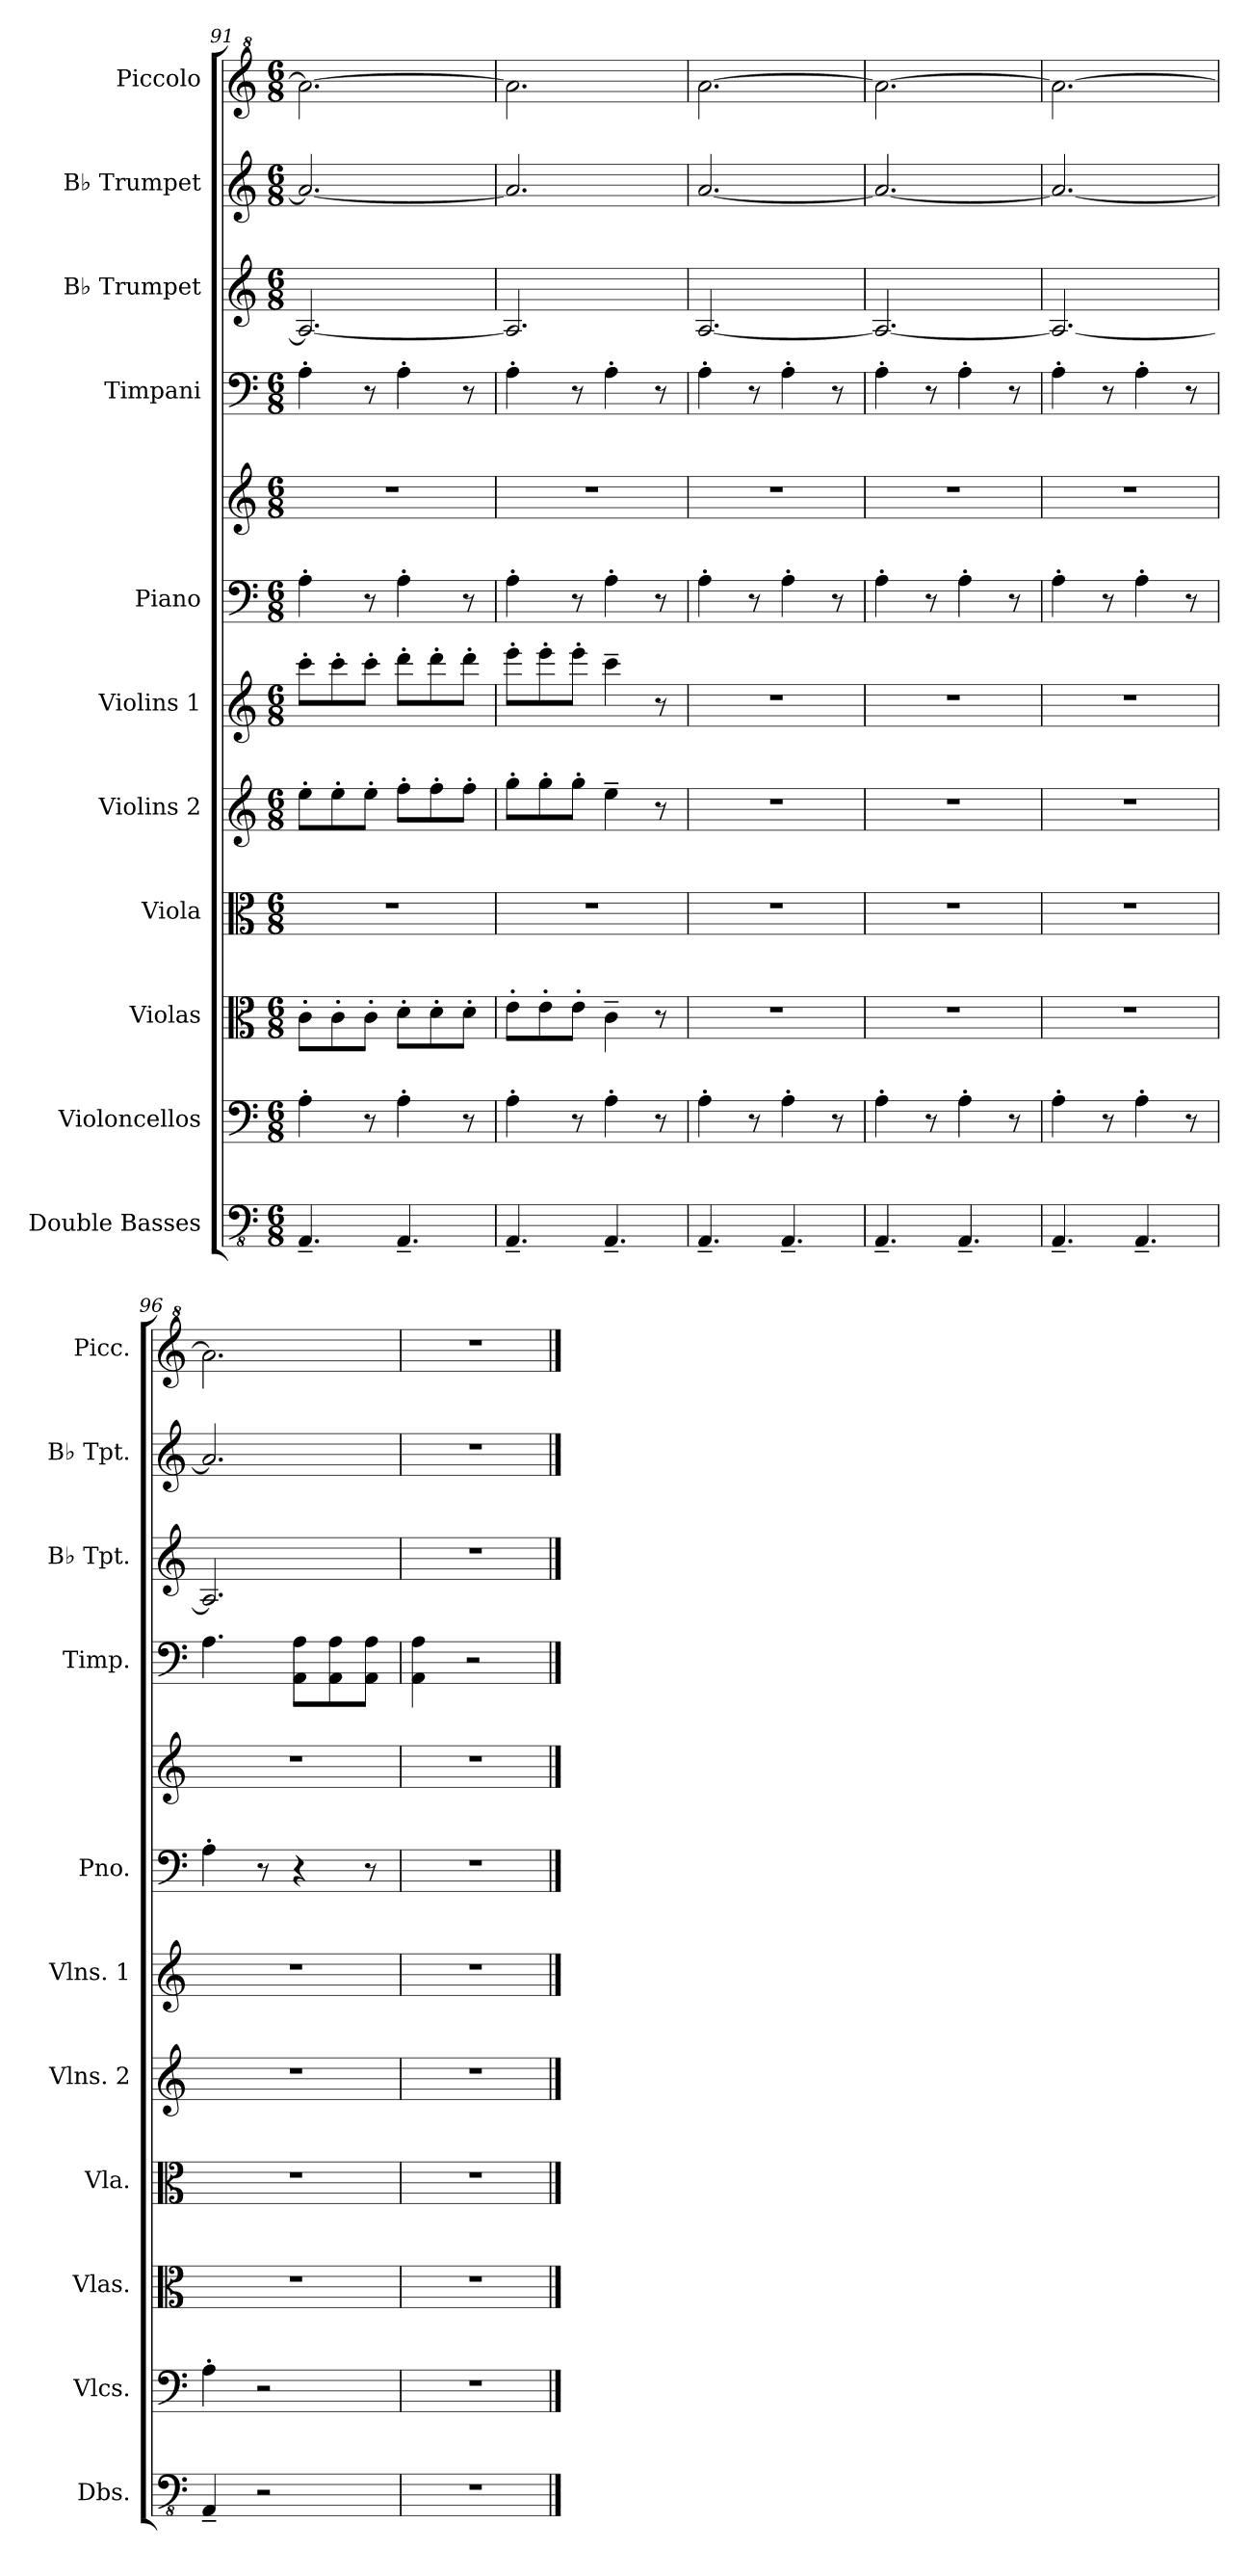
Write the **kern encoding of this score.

**kern	**kern	**kern	**kern	**kern	**kern	**kern	**kern	**kern	**kern	**kern	**kern
*part11	*part10	*part9	*part8	*part7	*part6	*part5	*part5	*part4	*part3	*part2	*part1
*staff12	*staff11	*staff10	*staff9	*staff8	*staff7	*staff6	*staff5	*staff4	*staff3	*staff2	*staff1
*I"Double Basses	*I"Violoncellos	*I"Violas	*I"Viola	*I"Violins 2	*I"Violins 1	*I"Piano	*	*I"Timpani	*I"B♭ Trumpet	*I"B♭ Trumpet	*I"Piccolo
*I'Dbs.	*I'Vlcs.	*I'Vlas.	*I'Vla.	*I'Vlns. 2	*I'Vlns. 1	*I'Pno.	*	*I'Timp.	*I'B♭ Tpt.	*I'B♭ Tpt.	*I'Picc.
*clefFv4	*clefF4	*clefC3	*clefC3	*clefG2	*clefG2	*clefF4	*clefG2	*clefF4	*clefG2	*clefG2	*clefG^2
*	*	*	*	*	*	*	*	*	*ITrd1c2	*ITrd1c2	*ITrd-7c-12
*k[]	*k[]	*k[]	*k[]	*k[]	*k[]	*k[]	*k[]	*k[]	*k[b-e-]	*k[b-e-]	*k[]
*C:	*C:	*C:	*C:	*C:	*C:	*C:	*C:	*C:	*B-:	*B-:	*C:
*M6/8	*M6/8	*M6/8	*M6/8	*M6/8	*M6/8	*M6/8	*M6/8	*M6/8	*M6/8	*M6/8	*M6/8
=91	=91	=91	=91	=91	=91	=91	=91	=91	=91	=91	=91
4.AAA~/	4A'\	8c'\L	2.r	8ee'\L	8ccc'\L	4A'\	2.r	4A'\	2.G/_	2.g/_	2.aaa\_
.	.	8c'\	.	8ee'\	8ccc'\	.	.	.	.	.	.
.	8r	8c'\J	.	8ee'\J	8ccc'\J	8r	.	8r	.	.	.
4.AAA~/	4A'\	8d'\L	.	8ff'\L	8ddd'\L	4A'\	.	4A'\	.	.	.
.	.	8d'\	.	8ff'\	8ddd'\	.	.	.	.	.	.
.	8r	8d'\J	.	8ff'\J	8ddd'\J	8r	.	8r	.	.	.
=92	=92	=92	=92	=92	=92	=92	=92	=92	=92	=92	=92
4.AAA~/	4A'\	8e'\L	2.r	8gg'\L	8eee'\L	4A'\	2.r	4A'\	2.G/]	2.g/]	2.aaa\]
.	.	8e'\	.	8gg'\	8eee'\	.	.	.	.	.	.
.	8r	8e'\J	.	8gg'\J	8eee'\J	8r	.	8r	.	.	.
4.AAA~/	4A'\	4c~\	.	4ee~\	4ccc~\	4A'\	.	4A'\	.	.	.
.	8r	8r	.	8r	8r	8r	.	8r	.	.	.
=93	=93	=93	=93	=93	=93	=93	=93	=93	=93	=93	=93
4.AAA~/	4A'\	2.r	2.r	2.r	2.r	4A'\	2.r	4A'\	[2.G/	[2.g/	[2.aaa\
.	8r	.	.	.	.	8r	.	8r	.	.	.
4.AAA~/	4A'\	.	.	.	.	4A'\	.	4A'\	.	.	.
.	8r	.	.	.	.	8r	.	8r	.	.	.
=94	=94	=94	=94	=94	=94	=94	=94	=94	=94	=94	=94
4.AAA~/	4A'\	2.r	2.r	2.r	2.r	4A'\	2.r	4A'\	2.G/_	2.g/_	2.aaa\_
.	8r	.	.	.	.	8r	.	8r	.	.	.
4.AAA~/	4A'\	.	.	.	.	4A'\	.	4A'\	.	.	.
.	8r	.	.	.	.	8r	.	8r	.	.	.
!!LO:PB:g=z
=95	=95	=95	=95	=95	=95	=95	=95	=95	=95	=95	=95
4.AAA~/	4A'\	2.r	2.r	2.r	2.r	4A'\	2.r	4A'\	2.G/_	2.g/_	2.aaa\_
.	8r	.	.	.	.	8r	.	8r	.	.	.
4.AAA~/	4A'\	.	.	.	.	4A'\	.	4A'\	.	.	.
.	8r	.	.	.	.	8r	.	8r	.	.	.
=96	=96	=96	=96	=96	=96	=96	=96	=96	=96	=96	=96
4AAA~/	4A'\	2.r	2.r	2.r	2.r	4A'\	2.r	4.A\	2.G/]	2.g/]	2.aaa\]
2r	2r	.	.	.	.	8r	.	.	.	.	.
.	.	.	.	.	.	4r	.	8AA\ 8A\L	.	.	.
.	.	.	.	.	.	.	.	8AA\ 8A\	.	.	.
.	.	.	.	.	.	8r	.	8AA\ 8A\J	.	.	.
=97	=97	=97	=97	=97	=97	=97	=97	=97	=97	=97	=97
2.r	2.r	2.r	2.r	2.r	2.r	2.r	2.r	4AA\ 4A\	2.r	2.r	2.r
.	.	.	.	.	.	.	.	2r	.	.	.
==	==	==	==	==	==	==	==	==	==	==	==
*-	*-	*-	*-	*-	*-	*-	*-	*-	*-	*-	*-
